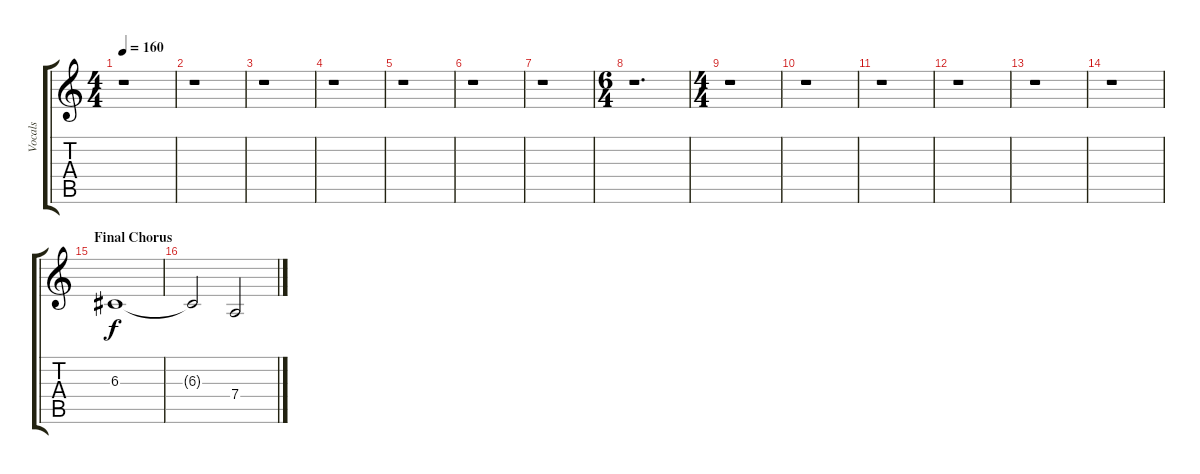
\track ("Vocals" "Vocals") {instrument altosax}
\staff {score tabs}
\tuning (E4 B3 G3 D3 A2 E2) {hide}
\ts (4 4)
\tempo 160
\clef g2
\ks c
r.1{dy f} |
r.1 |
r.1 |
r.1 |
r.1 |
r.1 |
r.1 |
\ts (6 4)
r.1{d} |
\ts (4 4)
r.1 |
r.1 |
r.1 |
r.1 |
r.1 |
r.1 |
\section ("" "Final Chorus")
6.3.1 |
6.3{t}.2 7.4.2
